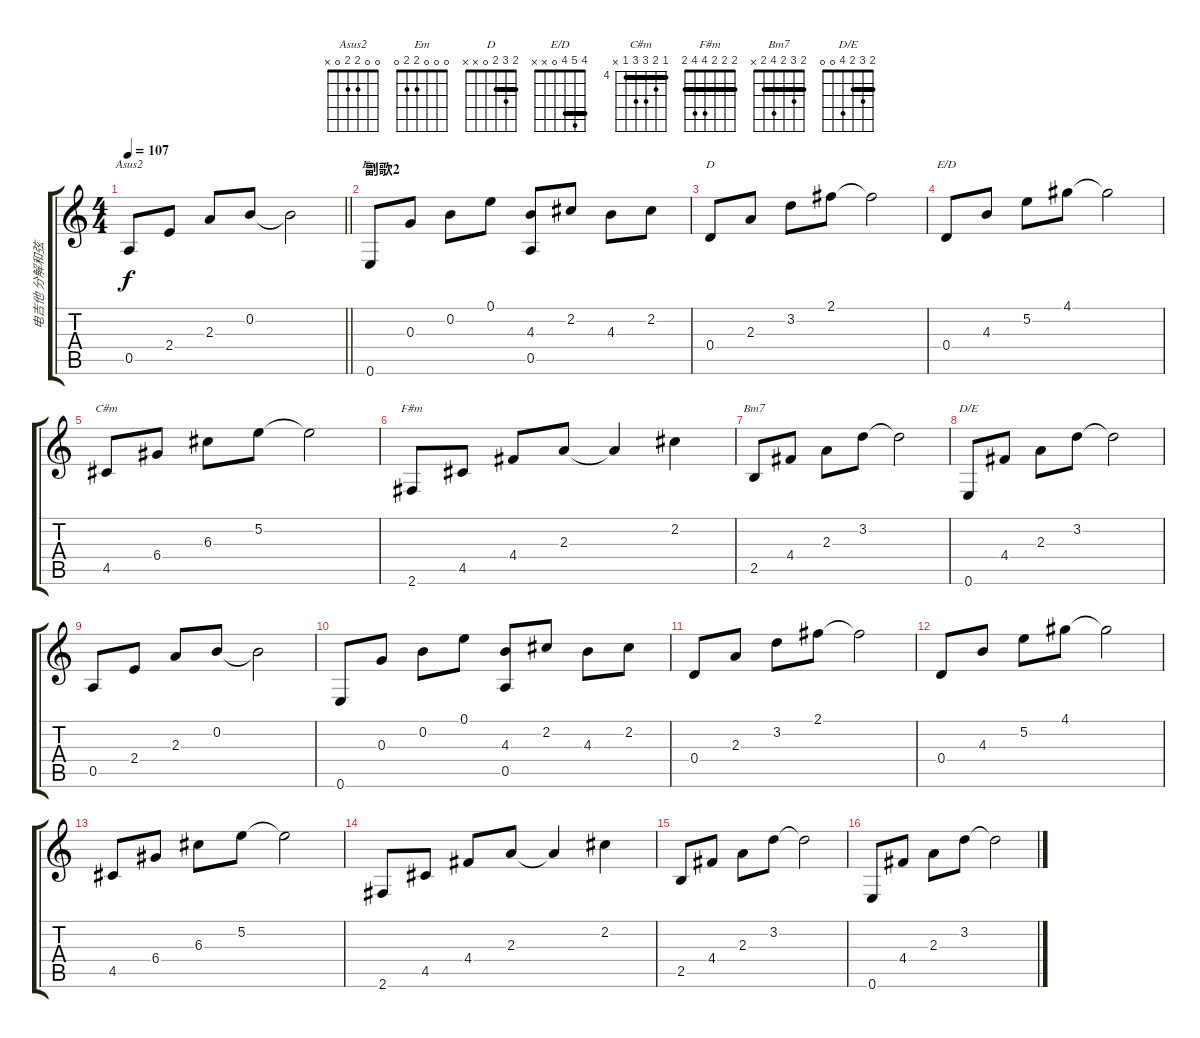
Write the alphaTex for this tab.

\track ("电吉他 分解和弦" "电吉他 分解和弦") {instrument electricguitarjazz}
\staff {score tabs}
\tuning (E4 B3 G3 D3 A2 E2) {hide}
\chord ("Asus2" 0 0 2 2 0 x)
\chord ("Em" 0 0 0 2 2 0)
\chord ("D" 2 3 2 0 x x) {barre 2}
\chord ("E/D" 4 5 4 0 x x) {barre 4}
\chord ("C#m" 4 5 6 6 4 x) {firstfret 4 barre 4}
\chord ("F#m" 2 2 2 4 4 2) {barre 2}
\chord ("Bm7" 2 3 2 4 2 x) {barre 2}
\chord ("D/E" 2 3 2 4 0 0) {barre 2}
\ts (4 4)
\tempo 107
\clef g2
\barLineRight lightlight
\ks c
0.5.8{ch "Asus2" dy f} 2.4.8 2.3.8 0.2.8 0.2{t}.2 |
\section ("" "副歌2")
0.6.8{ch "Em"} 0.3.8 0.2.8 0.1.8 (4.3 0.5).8 2.2.8 4.3.8 2.2.8 |
0.4.8{ch "D"} 2.3.8 3.2.8 2.1.8 2.1{t}.2 |
0.4.8{ch "E/D"} 4.3.8 5.2.8 4.1.8 4.1{t}.2 |
4.5.8{ch "C#m"} 6.4.8 6.3.8 5.2.8 5.2{t}.2 |
2.6.8{ch "F#m"} 4.5.8 4.4.8 2.3.8 2.3{t}.4 2.2.4 |
2.5.8{ch "Bm7"} 4.4.8 2.3.8 3.2.8 3.2{t}.2 |
0.6.8{ch "D/E"} 4.4.8 2.3.8 3.2.8 3.2{t}.2 |
0.5.8 2.4.8 2.3.8 0.2.8 0.2{t}.2 |
0.6.8 0.3.8 0.2.8 0.1.8 (4.3 0.5).8 2.2.8 4.3.8 2.2.8 |
0.4.8 2.3.8 3.2.8 2.1.8 2.1{t}.2 |
0.4.8 4.3.8 5.2.8 4.1.8 4.1{t}.2 |
4.5.8 6.4.8 6.3.8 5.2.8 5.2{t}.2 |
2.6.8 4.5.8 4.4.8 2.3.8 2.3{t}.4 2.2.4 |
2.5.8 4.4.8 2.3.8 3.2.8 3.2{t}.2 |
0.6.8 4.4.8 2.3.8 3.2.8 3.2{t}.2
